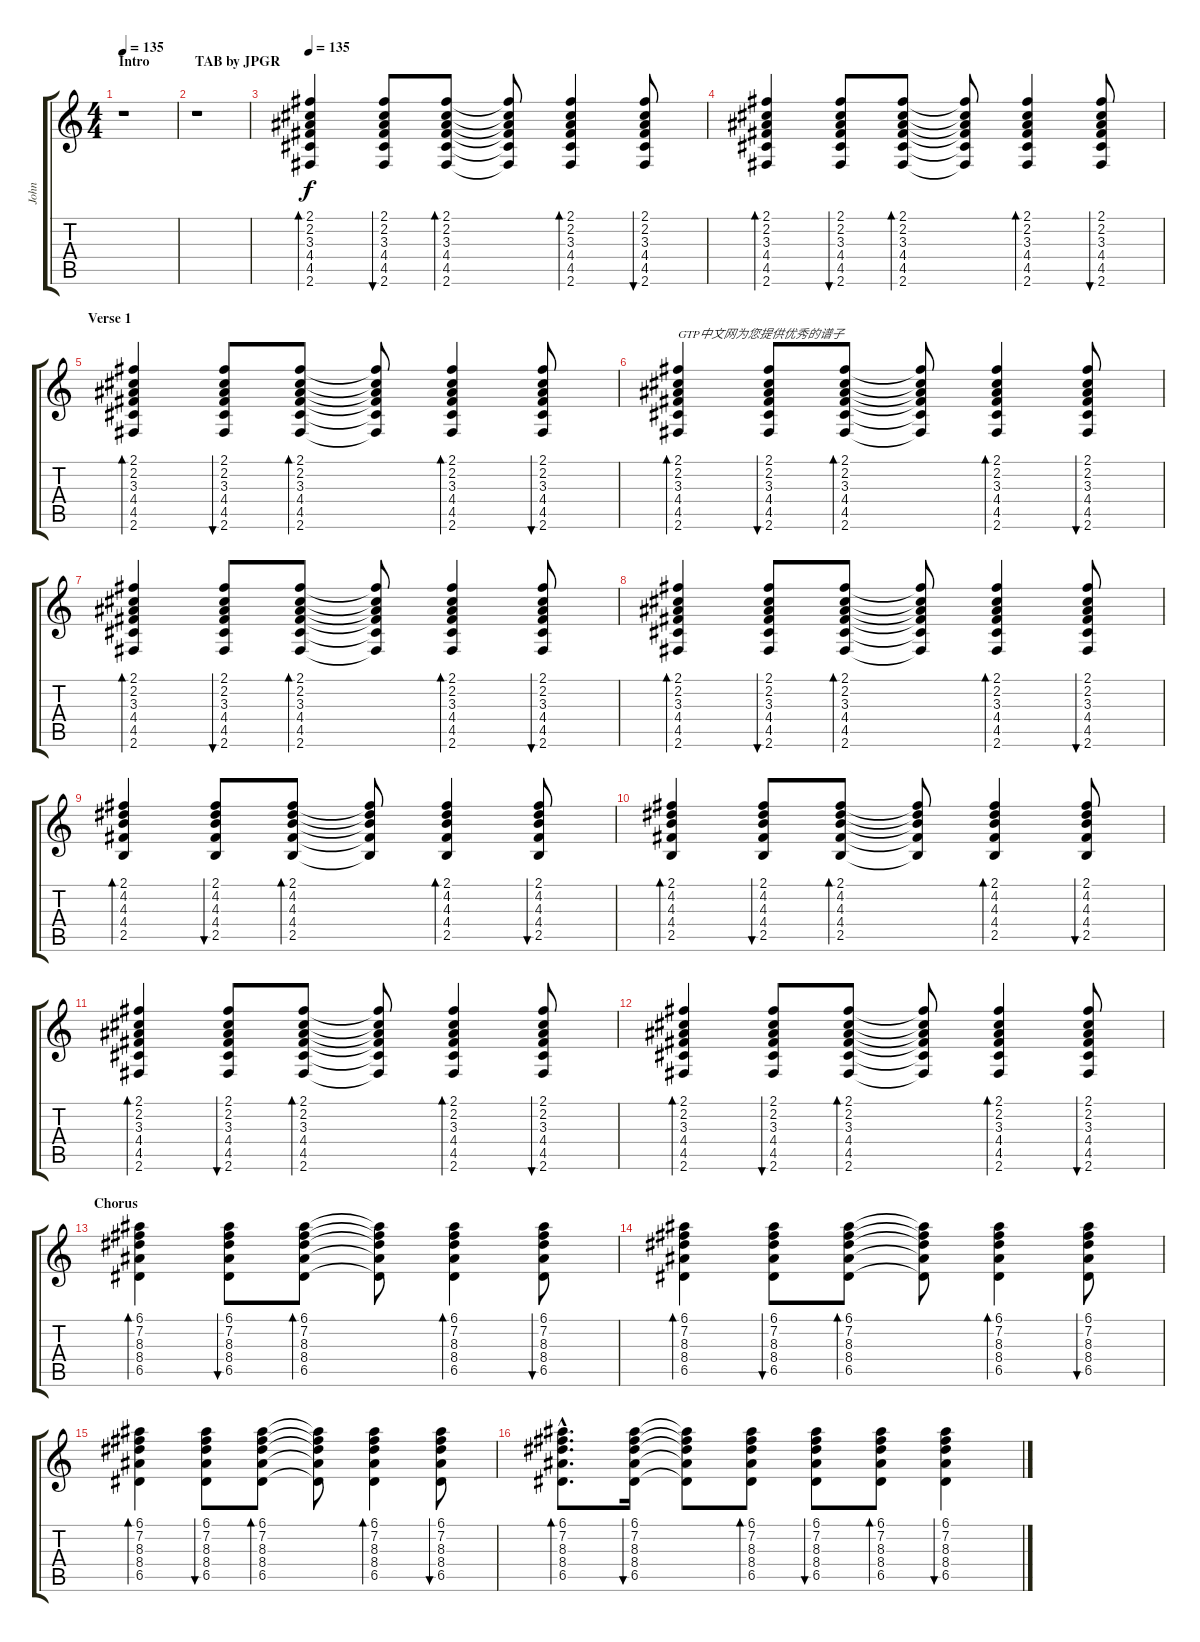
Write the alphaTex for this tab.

\track ("John" "John") {instrument acousticguitarsteel}
\staff {score tabs}
\tuning (E4 B3 G3 D3 A2 E2) {hide}
\ts (4 4)
\section ("" "Intro             TAB by JPGR")
\tempo 135
\tempo 105
\tempo 135
\clef g2
\ks c
r.1{dy f instrument acousticguitarsteel} |
r.1 |
\tempo 135
(2.1 2.2 3.3 4.4 4.5 2.6).4{bd 60} (2.1 2.2 3.3 4.4 4.5 2.6).8{bu 60} (2.1 2.2 3.3 4.4 4.5 2.6).8{bd 60} (2.1{t} 2.2{t} 3.3{t} 4.4{t} 4.5{t} 2.6{t}).8 (2.1 2.2 3.3 4.4 4.5 2.6).4{bd 60} (2.1 2.2 3.3 4.4 4.5 2.6).8{bu 60} |
(2.1 2.2 3.3 4.4 4.5 2.6).4{bd 60} (2.1 2.2 3.3 4.4 4.5 2.6).8{bu 60} (2.1 2.2 3.3 4.4 4.5 2.6).8{bd 60} (2.1{t} 2.2{t} 3.3{t} 4.4{t} 4.5{t} 2.6{t}).8 (2.1 2.2 3.3 4.4 4.5 2.6).4{bd 60} (2.1 2.2 3.3 4.4 4.5 2.6).8{bu 60} |
\section ("" "Verse 1")
(2.1 2.2 3.3 4.4 4.5 2.6).4{bd 60} (2.1 2.2 3.3 4.4 4.5 2.6).8{bu 60} (2.1 2.2 3.3 4.4 4.5 2.6).8{bd 60} (2.1{t} 2.2{t} 3.3{t} 4.4{t} 4.5{t} 2.6{t}).8 (2.1 2.2 3.3 4.4 4.5 2.6).4{bd 60} (2.1 2.2 3.3 4.4 4.5 2.6).8{bu 60} |
(2.1 2.2 3.3 4.4 4.5 2.6).4{bd 60 txt "GTP中文网为您提供优秀的谱子"} (2.1 2.2 3.3 4.4 4.5 2.6).8{bu 60} (2.1 2.2 3.3 4.4 4.5 2.6).8{bd 60} (2.1{t} 2.2{t} 3.3{t} 4.4{t} 4.5{t} 2.6{t}).8 (2.1 2.2 3.3 4.4 4.5 2.6).4{bd 60} (2.1 2.2 3.3 4.4 4.5 2.6).8{bu 60} |
(2.1 2.2 3.3 4.4 4.5 2.6).4{bd 60} (2.1 2.2 3.3 4.4 4.5 2.6).8{bu 60} (2.1 2.2 3.3 4.4 4.5 2.6).8{bd 60} (2.1{t} 2.2{t} 3.3{t} 4.4{t} 4.5{t} 2.6{t}).8 (2.1 2.2 3.3 4.4 4.5 2.6).4{bd 60} (2.1 2.2 3.3 4.4 4.5 2.6).8{bu 60} |
(2.1 2.2 3.3 4.4 4.5 2.6).4{bd 60} (2.1 2.2 3.3 4.4 4.5 2.6).8{bu 60} (2.1 2.2 3.3 4.4 4.5 2.6).8{bd 60} (2.1{t} 2.2{t} 3.3{t} 4.4{t} 4.5{t} 2.6{t}).8 (2.1 2.2 3.3 4.4 4.5 2.6).4{bd 60} (2.1 2.2 3.3 4.4 4.5 2.6).8{bu 60} |
(2.1 4.2 4.3 4.4 2.5).4{bd 60} (2.1 4.2 4.3 4.4 2.5).8{bu 60} (2.1 4.2 4.3 4.4 2.5).8{bd 60} (2.1{t} 4.2{t} 4.3{t} 4.4{t} 2.5{t}).8 (2.1 4.2 4.3 4.4 2.5).4{bd 60} (2.1 4.2 4.3 4.4 2.5).8{bu 60} |
(2.1 4.2 4.3 4.4 2.5).4{bd 60} (2.1 4.2 4.3 4.4 2.5).8{bu 60} (2.1 4.2 4.3 4.4 2.5).8{bd 60} (2.1{t} 4.2{t} 4.3{t} 4.4{t} 2.5{t}).8 (2.1 4.2 4.3 4.4 2.5).4{bd 60} (2.1 4.2 4.3 4.4 2.5).8{bu 60} |
(2.1 2.2 3.3 4.4 4.5 2.6).4{bd 60} (2.1 2.2 3.3 4.4 4.5 2.6).8{bu 60} (2.1 2.2 3.3 4.4 4.5 2.6).8{bd 60} (2.1{t} 2.2{t} 3.3{t} 4.4{t} 4.5{t} 2.6{t}).8 (2.1 2.2 3.3 4.4 4.5 2.6).4{bd 60} (2.1 2.2 3.3 4.4 4.5 2.6).8{bu 60} |
(2.1 2.2 3.3 4.4 4.5 2.6).4{bd 60} (2.1 2.2 3.3 4.4 4.5 2.6).8{bu 60} (2.1 2.2 3.3 4.4 4.5 2.6).8{bd 60} (2.1{t} 2.2{t} 3.3{t} 4.4{t} 4.5{t} 2.6{t}).8 (2.1 2.2 3.3 4.4 4.5 2.6).4{bd 60} (2.1 2.2 3.3 4.4 4.5 2.6).8{bu 60} |
\section ("" "Chorus")
(6.1 7.2 8.3 8.4 6.5).4{bd 60} (6.1 7.2 8.3 8.4 6.5).8{bu 60} (6.1 7.2 8.3 8.4 6.5).8{bd 60} (6.1{t} 7.2{t} 8.3{t} 8.4{t} 6.5{t}).8 (6.1 7.2 8.3 8.4 6.5).4{bd 60} (6.1 7.2 8.3 8.4 6.5).8{bu 60} |
(6.1 7.2 8.3 8.4 6.5).4{bd 60} (6.1 7.2 8.3 8.4 6.5).8{bu 60} (6.1 7.2 8.3 8.4 6.5).8{bd 60} (6.1{t} 7.2{t} 8.3{t} 8.4{t} 6.5{t}).8 (6.1 7.2 8.3 8.4 6.5).4{bd 60} (6.1 7.2 8.3 8.4 6.5).8{bu 60} |
(6.1 7.2 8.3 8.4 6.5).4{bd 60} (6.1 7.2 8.3 8.4 6.5).8{bu 60} (6.1 7.2 8.3 8.4 6.5).8{bd 60} (6.1{t} 7.2{t} 8.3{t} 8.4{t} 6.5{t}).8 (6.1 7.2 8.3 8.4 6.5).4{bd 60} (6.1 7.2 8.3 8.4 6.5).8{bu 60} |
(6.1{hac} 7.2{hac} 8.3{hac} 8.4{hac} 6.5{hac}).8{d bd 60} (6.1 7.2 8.3 8.4 6.5).16{bu 60} (6.1{t} 7.2{t} 8.3{t} 8.4{t} 6.5{t}).8 (6.1 7.2 8.3 8.4 6.5).8{bd 60} (6.1 7.2 8.3 8.4 6.5).8{bu 60} (6.1 7.2 8.3 8.4 6.5).8{bd 60} (6.1 7.2 8.3 8.4 6.5).4{bu 60}
